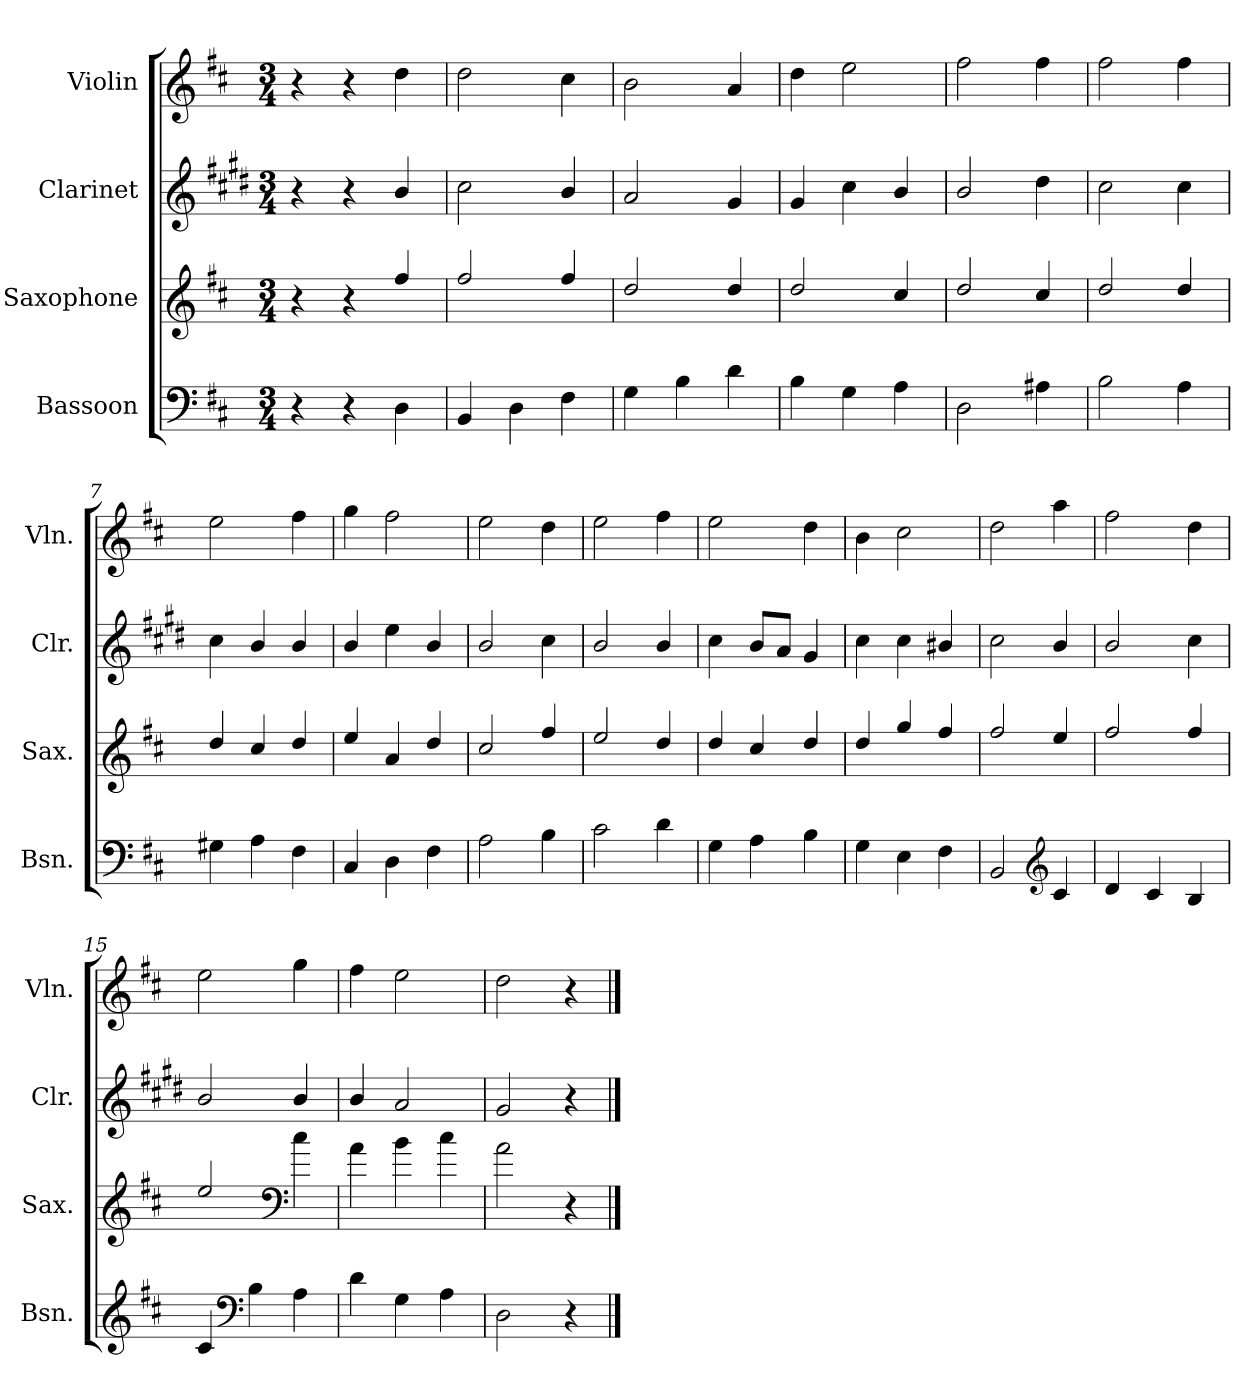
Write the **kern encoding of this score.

**kern	**kern	**kern	**kern
*part4	*part3	*part2	*part1
*staff4	*staff3	*staff2	*staff1
*I"Bassoon	*I"Saxophone	*I"Clarinet	*I"Violin
*I'Bsn.	*I'Sax.	*I'Clr.	*I'Vln.
*clefF4	*clefG2	*clefG2	*clefG2
*	*ITrd8c14	*ITrd1c2	*
*k[f#c#]	*k[f#c#]	*k[f#c#]	*k[f#c#]
*M3/4	*M3/4	*M3/4	*M3/4
*MM118	*MM118	*MM118	*MM118
=1	=1	=1	=1
4r	4r	4r	4r
4r	4r	4r	4r
4D\	4f#/	4a/	4dd\
=2	=2	=2	=2
4BB/	2f#/	2b\	2dd\
4D\	.	.	.
4F#\	4f#/	4a/	4cc#\
=3	=3	=3	=3
4G\	2d/	2g/	2b\
4B\	.	.	.
4d\	4d/	4f#/	4a/
=4	=4	=4	=4
4B\	2d/	4f#/	4dd\
4G\	.	4b\	2ee\
4A\	4c#/	4a/	.
=5	=5	=5	=5
2D\	2d/	2a/	2ff#\
4A#X\	4c#/	4cc#\	4ff#\
=6	=6	=6	=6
2B\	2d/	2b\	2ff#\
4A\	4d/	4b\	4ff#\
=7	=7	=7	=7
4G#X\	4d/	4b\	2ee\
4A\	4c#/	4a/	.
4F#\	4d/	4a/	4ff#\
=8	=8	=8	=8
4C#/	4e/	4a/	4gg\
4D\	4A/	4dd\	2ff#\
4F#\	4d/	4a/	.
=9	=9	=9	=9
2A\	2c#/	2a/	2ee\
4B\	4f#/	4b\	4dd\
=10	=10	=10	=10
2c#\	2e/	2a/	2ee\
4d\	4d/	4a/	4ff#\
=11	=11	=11	=11
4G\	4d/	4b\	2ee\
4A\	4c#/	8a/L	.
.	.	8g/J	.
4B\	4d/	4f#/	4dd\
!!LO:LB:g=z
=12	=12	=12	=12
4G\	4d/	4b\	4b\
4E\	4g/	4b\	2cc#\
4F#\	4f#/	4a#X/	.
=13	=13	=13	=13
2BB/	2f#/	2b\	2dd\
*clefG2	*	*	*
4c#/	4e/	4a/	4aa\
=14	=14	=14	=14
4d/	2f#/	2a/	2ff#\
4c#/	.	.	.
4B/	4f#/	4b\	4dd\
=15	=15	=15	=15
4c#/	2e/	2a/	2ee\
*clefF4	*	*	*
4B\	.	.	.
*	*clefF4	*	*
4A\	4c#\	4a/	4gg\
=16	=16	=16	=16
4d\	4A\	4a/	4ff#\
4G\	4B\	2g/	2ee\
4A\	4c#\	.	.
=17	=17	=17	=17
2D\	2A\	2f#/	2dd\
4r	4r	4r	4r
==	==	==	==
*-	*-	*-	*-
